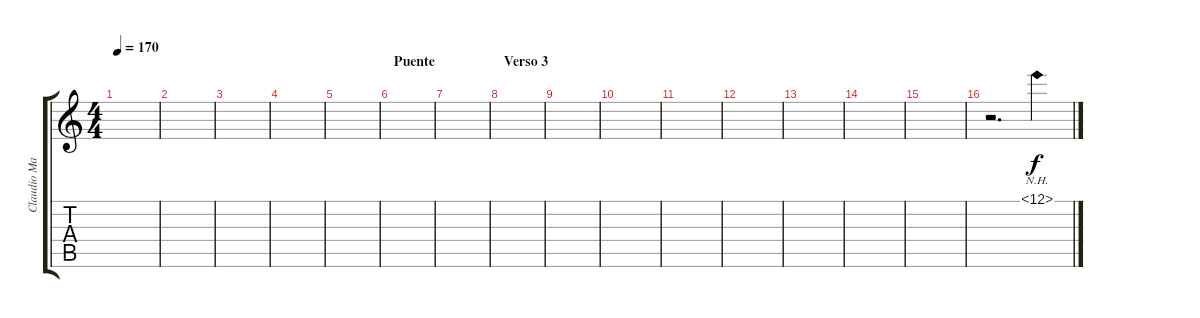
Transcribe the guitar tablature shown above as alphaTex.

\track ("Claudio Marciello (Gtr 3)" "Claudio Ma") {instrument distortionguitar}
\staff {score tabs}
\tuning (E4 B3 G3 D3 A2 E2) {hide}
\ts (4 4)
\tempo 170
\clef g2
\ks c
|
|
|
|
|
\section ("" "Puente")
|
|
\section ("" "Verso 3")
|
|
|
|
|
|
|
|
r.2{d} 12.1{nh}.4
